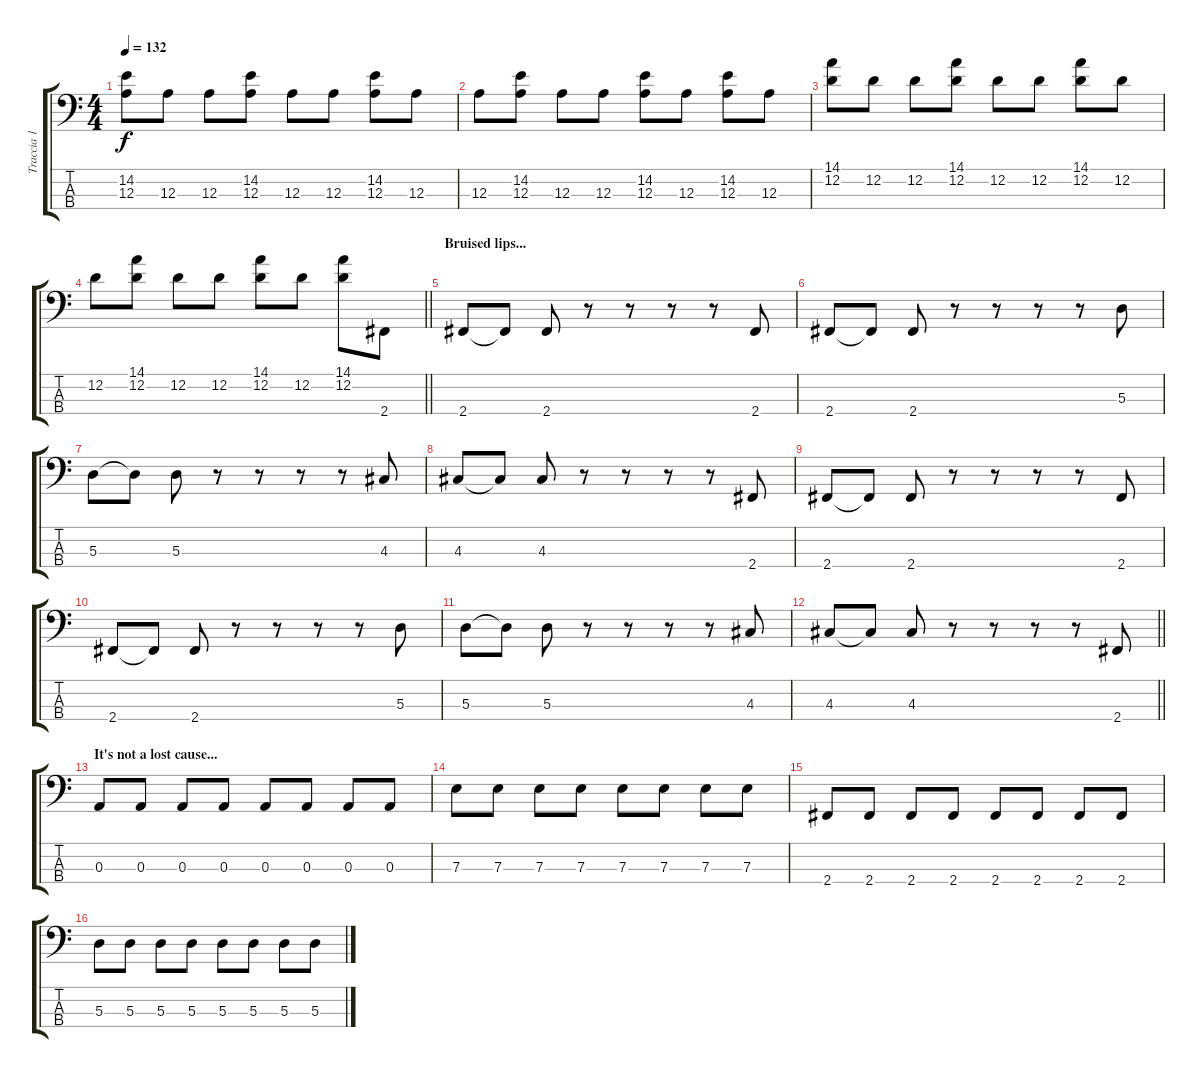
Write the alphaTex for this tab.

\track ("Traccia 1" "Traccia 1") {instrument electricbasspick}
\staff {score tabs}
\tuning (G2 D2 A1 E1) {hide}
\ts (4 4)
\tempo 132
\clef f4
\ks c
(14.2 12.3).8{dy f} 12.3.8 12.3.8 (14.2 12.3).8 12.3.8 12.3.8 (14.2 12.3).8 12.3.8 |
12.3.8 (14.2 12.3).8 12.3.8 12.3.8 (14.2 12.3).8 12.3.8 (14.2 12.3).8 12.3.8 |
(14.1 12.2).8{volume 13} 12.2.8 12.2.8 (14.1 12.2).8 12.2.8 12.2.8 (14.1 12.2).8 12.2.8 |
\barLineRight lightlight
12.2.8 (14.1 12.2).8 12.2.8 12.2.8 (14.1 12.2).8 12.2.8 (14.1 12.2).8 2.4.8 |
\section ("" "Bruised lips...")
2.4.8 2.4{t}.8 2.4.8 r.8 r.8 r.8 r.8 2.4.8 |
2.4.8 2.4{t}.8 2.4.8 r.8 r.8 r.8 r.8 5.3.8 |
5.3.8 5.3{t}.8 5.3.8 r.8 r.8 r.8 r.8 4.3.8 |
4.3.8 4.3{t}.8 4.3.8 r.8 r.8 r.8 r.8 2.4.8 |
2.4.8 2.4{t}.8 2.4.8 r.8 r.8 r.8 r.8 2.4.8 |
2.4.8 2.4{t}.8 2.4.8 r.8 r.8 r.8 r.8 5.3.8 |
5.3.8 5.3{t}.8 5.3.8 r.8 r.8 r.8 r.8 4.3.8 |
\barLineRight lightlight
4.3.8 4.3{t}.8 4.3.8 r.8 r.8 r.8 r.8 2.4.8 |
\section ("" "It's not a lost cause...")
0.3.8 0.3.8 0.3.8 0.3.8 0.3.8 0.3.8 0.3.8 0.3.8 |
7.3.8 7.3.8 7.3.8 7.3.8 7.3.8 7.3.8 7.3.8 7.3.8 |
2.4.8 2.4.8 2.4.8 2.4.8 2.4.8 2.4.8 2.4.8 2.4.8 |
5.3.8 5.3.8 5.3.8 5.3.8 5.3.8 5.3.8 5.3.8 5.3.8
